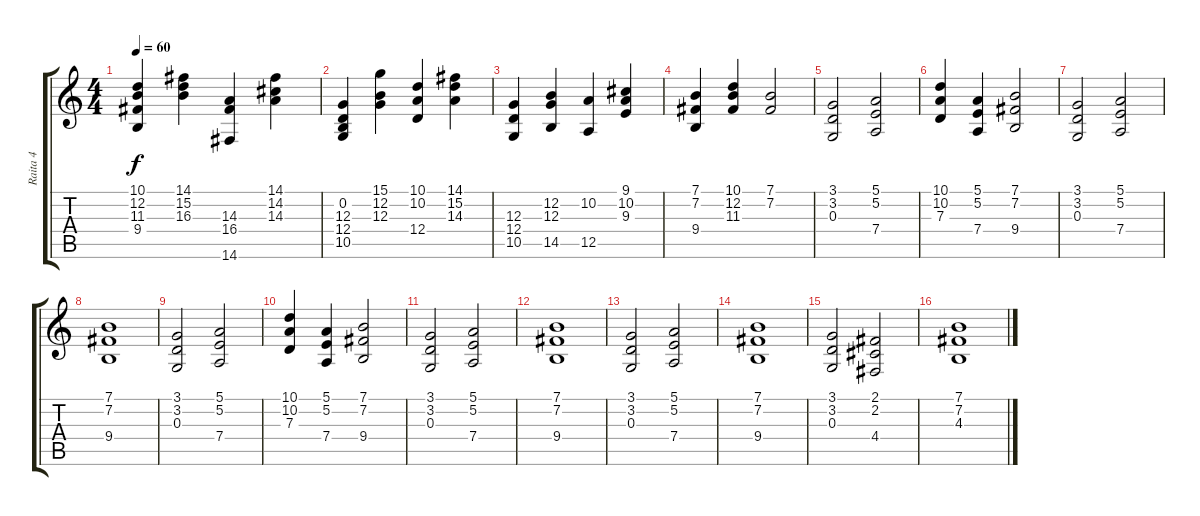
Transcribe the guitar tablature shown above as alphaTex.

\track ("Raita 4" "Raita 4") {instrument viola}
\staff {score tabs}
\tuning (E4 B3 G3 D3 A2 E2) {hide}
\ts (4 4)
\tempo 60
\clef g2
\ks c
(10.1 12.2 11.3 9.4).4{dy f} (14.1 15.2 16.3).4 (14.3 16.4 14.6).4 (14.1 14.2 14.3).4 |
(0.2 12.3 12.4 10.5).4 (15.1 12.2 12.3).4 (10.1 10.2 12.4).4 (14.1 15.2 14.3).4 |
(12.3 12.4 10.5).4 (12.2 12.3 14.5).4 (10.2 12.5).4 (9.1 10.2 9.3).4 |
(7.1 7.2 9.4).4 (10.1 12.2 11.3).4 (7.1 7.2).2 |
(3.1 3.2 0.3).2 (5.1 5.2 7.4).2 |
(10.1 10.2 7.3).4 (5.1 5.2 7.4).4 (7.1 7.2 9.4).2 |
(3.1 3.2 0.3).2 (5.1 5.2 7.4).2 |
(7.1 7.2 9.4).1 |
(3.1 3.2 0.3).2 (5.1 5.2 7.4).2 |
(10.1 10.2 7.3).4 (5.1 5.2 7.4).4 (7.1 7.2 9.4).2 |
(3.1 3.2 0.3).2 (5.1 5.2 7.4).2 |
(7.1 7.2 9.4).1 |
(3.1 3.2 0.3).2 (5.1 5.2 7.4).2 |
(7.1 7.2 9.4).1 |
(3.1 3.2 0.3).2 (2.1 2.2 4.4).2 |
(7.1 7.2 4.3).1{volume 10}
